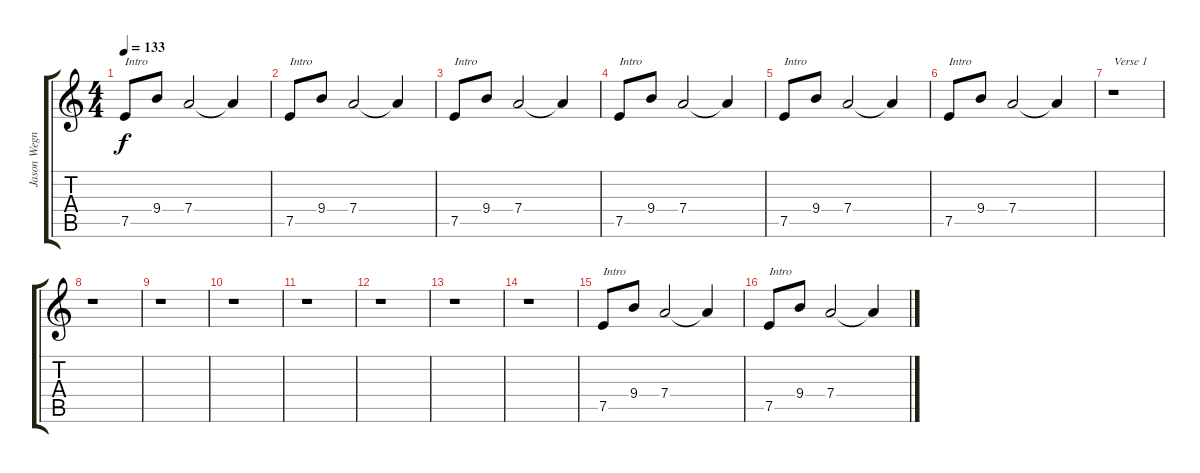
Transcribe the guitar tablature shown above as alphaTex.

\track ("Jason Wegner" "Jason Wegn") {instrument overdrivenguitar}
\staff {score tabs}
\tuning (E4 B3 G3 D3 A2 E2) {hide}
\ts (4 4)
\tempo 133
\clef g2
\ks c
7.5.8{txt "Intro" dy f instrument overdrivenguitar} 9.4.8 7.4.2 7.4{t}.4 |
7.5.8{txt "Intro"} 9.4.8 7.4.2 7.4{t}.4 |
7.5.8{txt "Intro"} 9.4.8 7.4.2 7.4{t}.4 |
7.5.8{txt "Intro"} 9.4.8 7.4.2 7.4{t}.4 |
7.5.8{txt "Intro"} 9.4.8 7.4.2 7.4{t}.4 |
7.5.8{txt "Intro"} 9.4.8 7.4.2 7.4{t}.4 |
r.1{txt "Verse 1"} |
r.1 |
r.1 |
r.1 |
r.1 |
r.1 |
r.1 |
r.1 |
7.5.8{txt "Intro"} 9.4.8 7.4.2 7.4{t}.4 |
7.5.8{txt "Intro"} 9.4.8 7.4.2 7.4{t}.4
